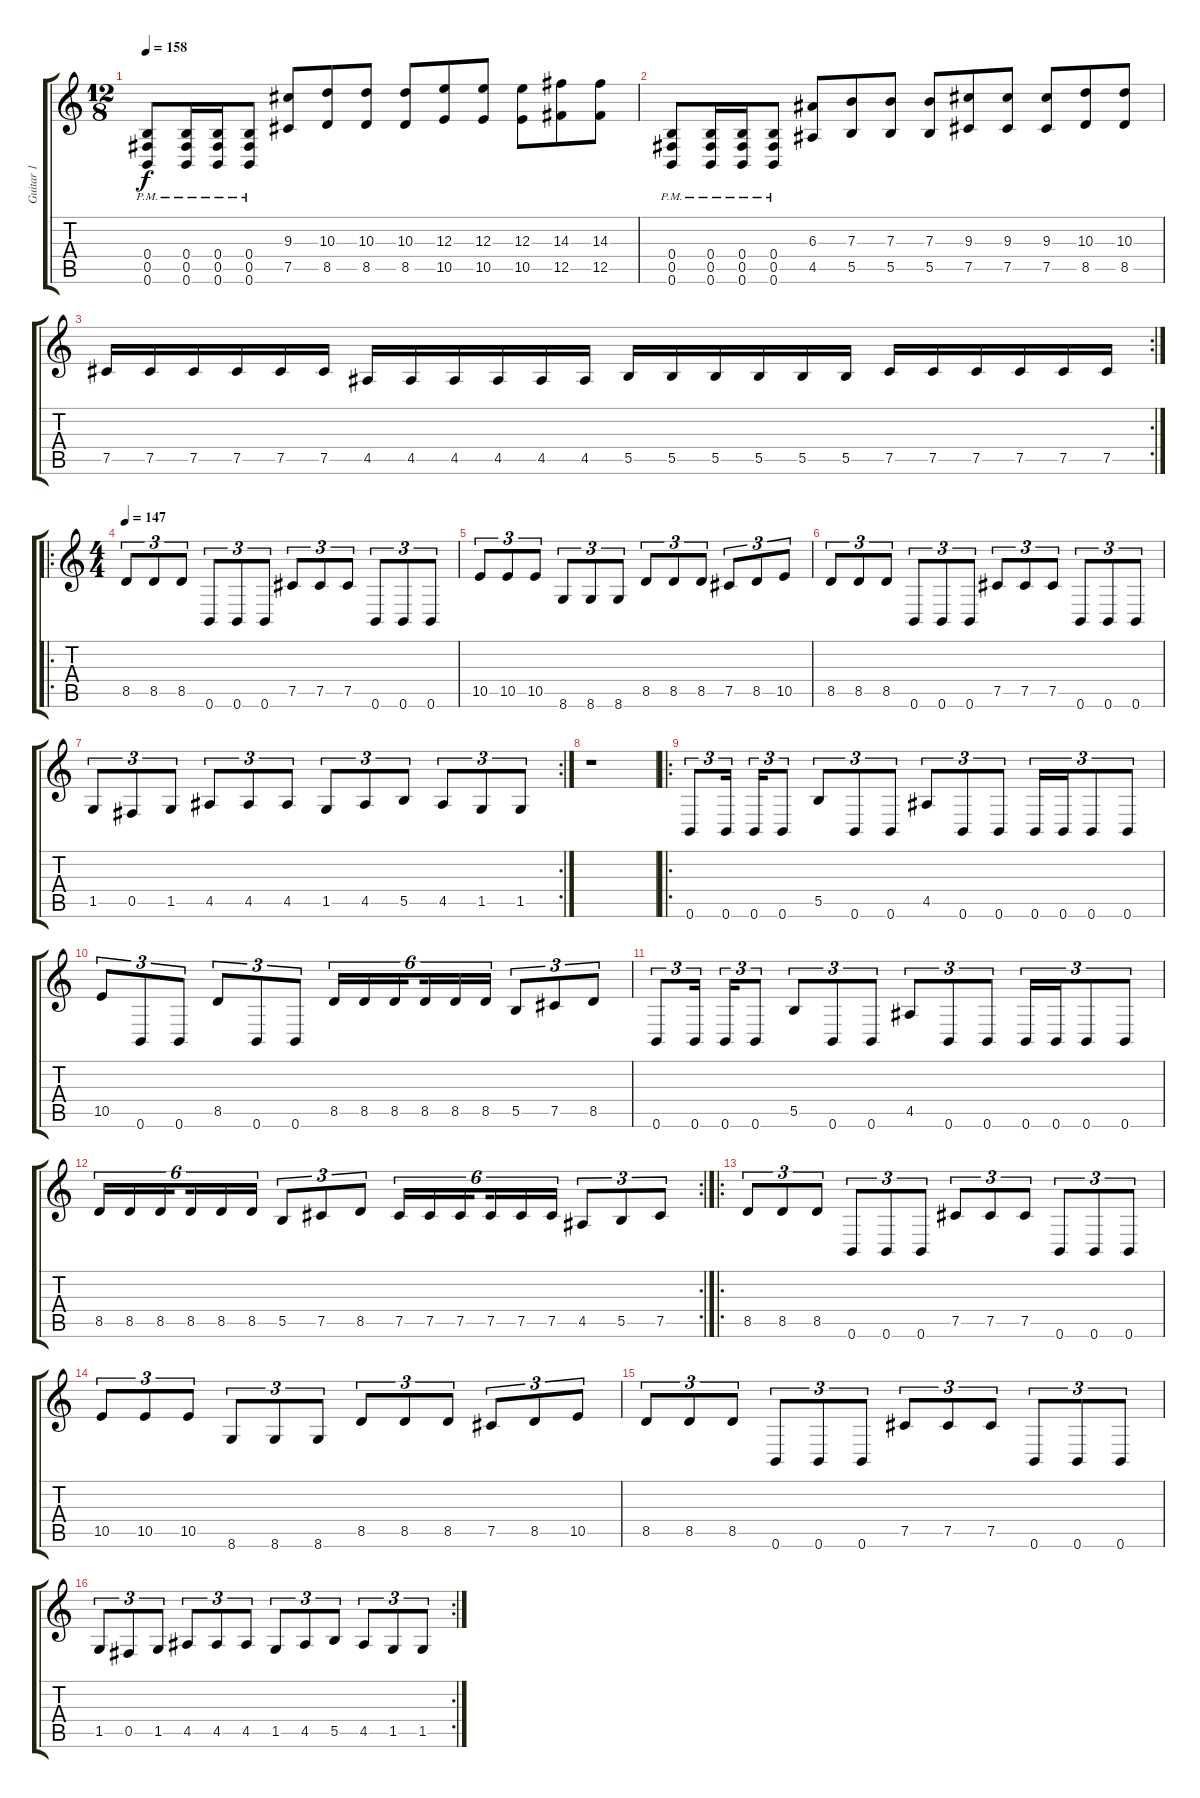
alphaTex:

\track ("Guitar 1" "Guitar 1") {instrument overdrivenguitar}
\staff {score tabs}
\tuning (Db4 Ab3 E3 B2 Gb2 B1) {hide}
\ts (12 8)
\tempo 158
\clef g2
\ks c
(0.4{pm} 0.5{pm} 0.6{pm}).8{dy f} (0.4{pm} 0.5{pm} 0.6{pm}).16 (0.4{pm} 0.5{pm} 0.6{pm}).16 (0.4{pm} 0.5{pm} 0.6{pm}).8 (9.3 7.5).8 (10.3 8.5).8 (10.3 8.5).8 (10.3 8.5).8 (12.3 10.5).8 (12.3 10.5).8 (12.3 10.5).8 (14.3 12.5).8 (14.3 12.5).8 |
(0.4{pm} 0.5{pm} 0.6{pm}).8 (0.4{pm} 0.5{pm} 0.6{pm}).16 (0.4{pm} 0.5{pm} 0.6{pm}).16 (0.4{pm} 0.5{pm} 0.6{pm}).8 (6.3 4.5).8 (7.3 5.5).8 (7.3 5.5).8 (7.3 5.5).8 (9.3 7.5).8 (9.3 7.5).8 (9.3 7.5).8 (10.3 8.5).8 (10.3 8.5).8 |
\rc 2
7.5.16 7.5.16 7.5.16 7.5.16 7.5.16 7.5.16 4.5.16 4.5.16 4.5.16 4.5.16 4.5.16 4.5.16 5.5.16 5.5.16 5.5.16 5.5.16 5.5.16 5.5.16 7.5.16 7.5.16 7.5.16 7.5.16 7.5.16 7.5.16 |
\ro
\ts (4 4)
\tempo 147
8.5.8{tu (3 2)} 8.5.8{tu (3 2)} 8.5.8{tu (3 2)} 0.6.8{tu (3 2)} 0.6.8{tu (3 2)} 0.6.8{tu (3 2)} 7.5.8{tu (3 2)} 7.5.8{tu (3 2)} 7.5.8{tu (3 2)} 0.6.8{tu (3 2)} 0.6.8{tu (3 2)} 0.6.8{tu (3 2)} |
10.5.8{tu (3 2)} 10.5.8{tu (3 2)} 10.5.8{tu (3 2)} 8.6.8{tu (3 2)} 8.6.8{tu (3 2)} 8.6.8{tu (3 2)} 8.5.8{tu (3 2)} 8.5.8{tu (3 2)} 8.5.8{tu (3 2)} 7.5.8{tu (3 2)} 8.5.8{tu (3 2)} 10.5.8{tu (3 2)} |
8.5.8{tu (3 2)} 8.5.8{tu (3 2)} 8.5.8{tu (3 2)} 0.6.8{tu (3 2)} 0.6.8{tu (3 2)} 0.6.8{tu (3 2)} 7.5.8{tu (3 2)} 7.5.8{tu (3 2)} 7.5.8{tu (3 2)} 0.6.8{tu (3 2)} 0.6.8{tu (3 2)} 0.6.8{tu (3 2)} |
\rc 2
1.5.8{tu (3 2)} 0.5.8{tu (3 2)} 1.5.8{tu (3 2)} 4.5.8{tu (3 2)} 4.5.8{tu (3 2)} 4.5.8{tu (3 2)} 1.5.8{tu (3 2)} 4.5.8{tu (3 2)} 5.5.8{tu (3 2)} 4.5.8{tu (3 2)} 1.5.8{tu (3 2)} 1.5.8{tu (3 2)} |
r.1 |
\ro
0.6.8{tu (3 2)} 0.6.16{tu (3 2) beam splitsecondary} 0.6.16{tu (3 2)} 0.6.8{tu (3 2)} 5.5.8{tu (3 2)} 0.6.8{tu (3 2)} 0.6.8{tu (3 2)} 4.5.8{tu (3 2)} 0.6.8{tu (3 2)} 0.6.8{tu (3 2)} 0.6.16{tu (3 2)} 0.6.16{tu (3 2)} 0.6.8{tu (3 2)} 0.6.8{tu (3 2)} |
10.5.8{tu (3 2)} 0.6.8{tu (3 2)} 0.6.8{tu (3 2)} 8.5.8{tu (3 2)} 0.6.8{tu (3 2)} 0.6.8{tu (3 2)} 8.5.16{tu (6 4)} 8.5.16{tu (6 4)} 8.5.16{tu (6 4) beam splitsecondary} 8.5.16{tu (6 4)} 8.5.16{tu (6 4)} 8.5.16{tu (6 4)} 5.5.8{tu (3 2)} 7.5.8{tu (3 2)} 8.5.8{tu (3 2)} |
0.6.8{tu (3 2)} 0.6.16{tu (3 2) beam splitsecondary} 0.6.16{tu (3 2)} 0.6.8{tu (3 2)} 5.5.8{tu (3 2)} 0.6.8{tu (3 2)} 0.6.8{tu (3 2)} 4.5.8{tu (3 2)} 0.6.8{tu (3 2)} 0.6.8{tu (3 2)} 0.6.16{tu (3 2)} 0.6.16{tu (3 2)} 0.6.8{tu (3 2)} 0.6.8{tu (3 2)} |
\rc 2
8.5.16{tu (6 4)} 8.5.16{tu (6 4)} 8.5.16{tu (6 4) beam splitsecondary} 8.5.16{tu (6 4)} 8.5.16{tu (6 4)} 8.5.16{tu (6 4)} 5.5.8{tu (3 2)} 7.5.8{tu (3 2)} 8.5.8{tu (3 2)} 7.5.16{tu (6 4)} 7.5.16{tu (6 4)} 7.5.16{tu (6 4) beam splitsecondary} 7.5.16{tu (6 4)} 7.5.16{tu (6 4)} 7.5.16{tu (6 4)} 4.5.8{tu (3 2)} 5.5.8{tu (3 2)} 7.5.8{tu (3 2)} |
\ro
8.5.8{tu (3 2)} 8.5.8{tu (3 2)} 8.5.8{tu (3 2)} 0.6.8{tu (3 2)} 0.6.8{tu (3 2)} 0.6.8{tu (3 2)} 7.5.8{tu (3 2)} 7.5.8{tu (3 2)} 7.5.8{tu (3 2)} 0.6.8{tu (3 2)} 0.6.8{tu (3 2)} 0.6.8{tu (3 2)} |
10.5.8{tu (3 2)} 10.5.8{tu (3 2)} 10.5.8{tu (3 2)} 8.6.8{tu (3 2)} 8.6.8{tu (3 2)} 8.6.8{tu (3 2)} 8.5.8{tu (3 2)} 8.5.8{tu (3 2)} 8.5.8{tu (3 2)} 7.5.8{tu (3 2)} 8.5.8{tu (3 2)} 10.5.8{tu (3 2)} |
8.5.8{tu (3 2)} 8.5.8{tu (3 2)} 8.5.8{tu (3 2)} 0.6.8{tu (3 2)} 0.6.8{tu (3 2)} 0.6.8{tu (3 2)} 7.5.8{tu (3 2)} 7.5.8{tu (3 2)} 7.5.8{tu (3 2)} 0.6.8{tu (3 2)} 0.6.8{tu (3 2)} 0.6.8{tu (3 2)} |
\rc 2
1.5.8{tu (3 2)} 0.5.8{tu (3 2)} 1.5.8{tu (3 2)} 4.5.8{tu (3 2)} 4.5.8{tu (3 2)} 4.5.8{tu (3 2)} 1.5.8{tu (3 2)} 4.5.8{tu (3 2)} 5.5.8{tu (3 2)} 4.5.8{tu (3 2)} 1.5.8{tu (3 2)} 1.5.8{tu (3 2)}
